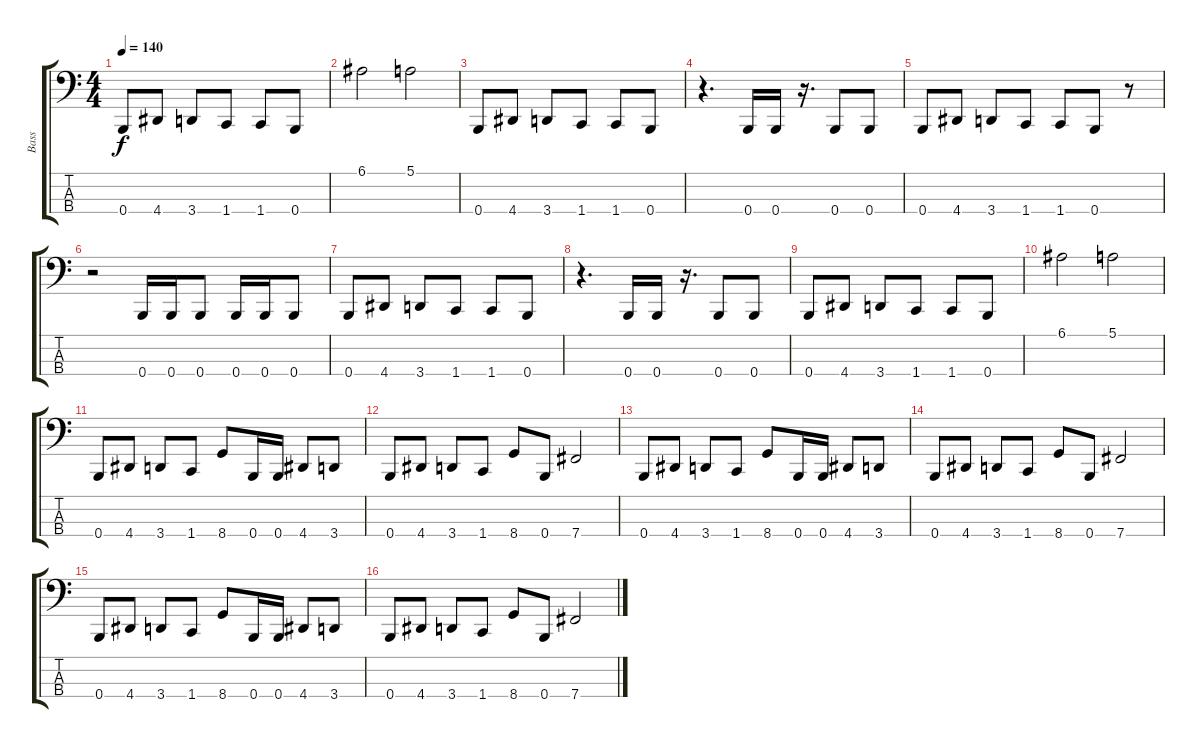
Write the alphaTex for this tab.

\track ("Bass" "Bass") {instrument electricbasspick}
\staff {score tabs}
\tuning (E2 B1 Gb1 B0) {hide}
\ts (4 4)
\tempo 140
\clef f4
\ks c
0.4.8{dy f} 4.4.8 3.4.8 1.4.8 1.4.8 0.4.8 |
6.1.2 5.1.2 |
0.4.8 4.4.8 3.4.8 1.4.8 1.4.8 0.4.8 |
r.4{d} 0.4.16 0.4.16 r.16{d} 0.4.8 0.4.8 |
0.4.8 4.4.8 3.4.8 1.4.8 1.4.8 0.4.8 r.8 |
r.2 0.4.16 0.4.16 0.4.8 0.4.16 0.4.16 0.4.8 |
0.4.8 4.4.8 3.4.8 1.4.8 1.4.8 0.4.8 |
r.4{d} 0.4.16 0.4.16 r.16{d} 0.4.8 0.4.8 |
0.4.8 4.4.8 3.4.8 1.4.8 1.4.8 0.4.8 |
6.1.2 5.1.2 |
0.4.8 4.4.8 3.4.8 1.4.8 8.4.8 0.4.16 0.4.16 4.4.8 3.4.8 |
0.4.8 4.4.8 3.4.8 1.4.8 8.4.8 0.4.8 7.4.2 |
0.4.8 4.4.8 3.4.8 1.4.8 8.4.8 0.4.16 0.4.16 4.4.8 3.4.8 |
0.4.8 4.4.8 3.4.8 1.4.8 8.4.8 0.4.8 7.4.2 |
0.4.8 4.4.8 3.4.8 1.4.8 8.4.8 0.4.16 0.4.16 4.4.8 3.4.8 |
0.4.8 4.4.8 3.4.8 1.4.8 8.4.8 0.4.8 7.4.2
